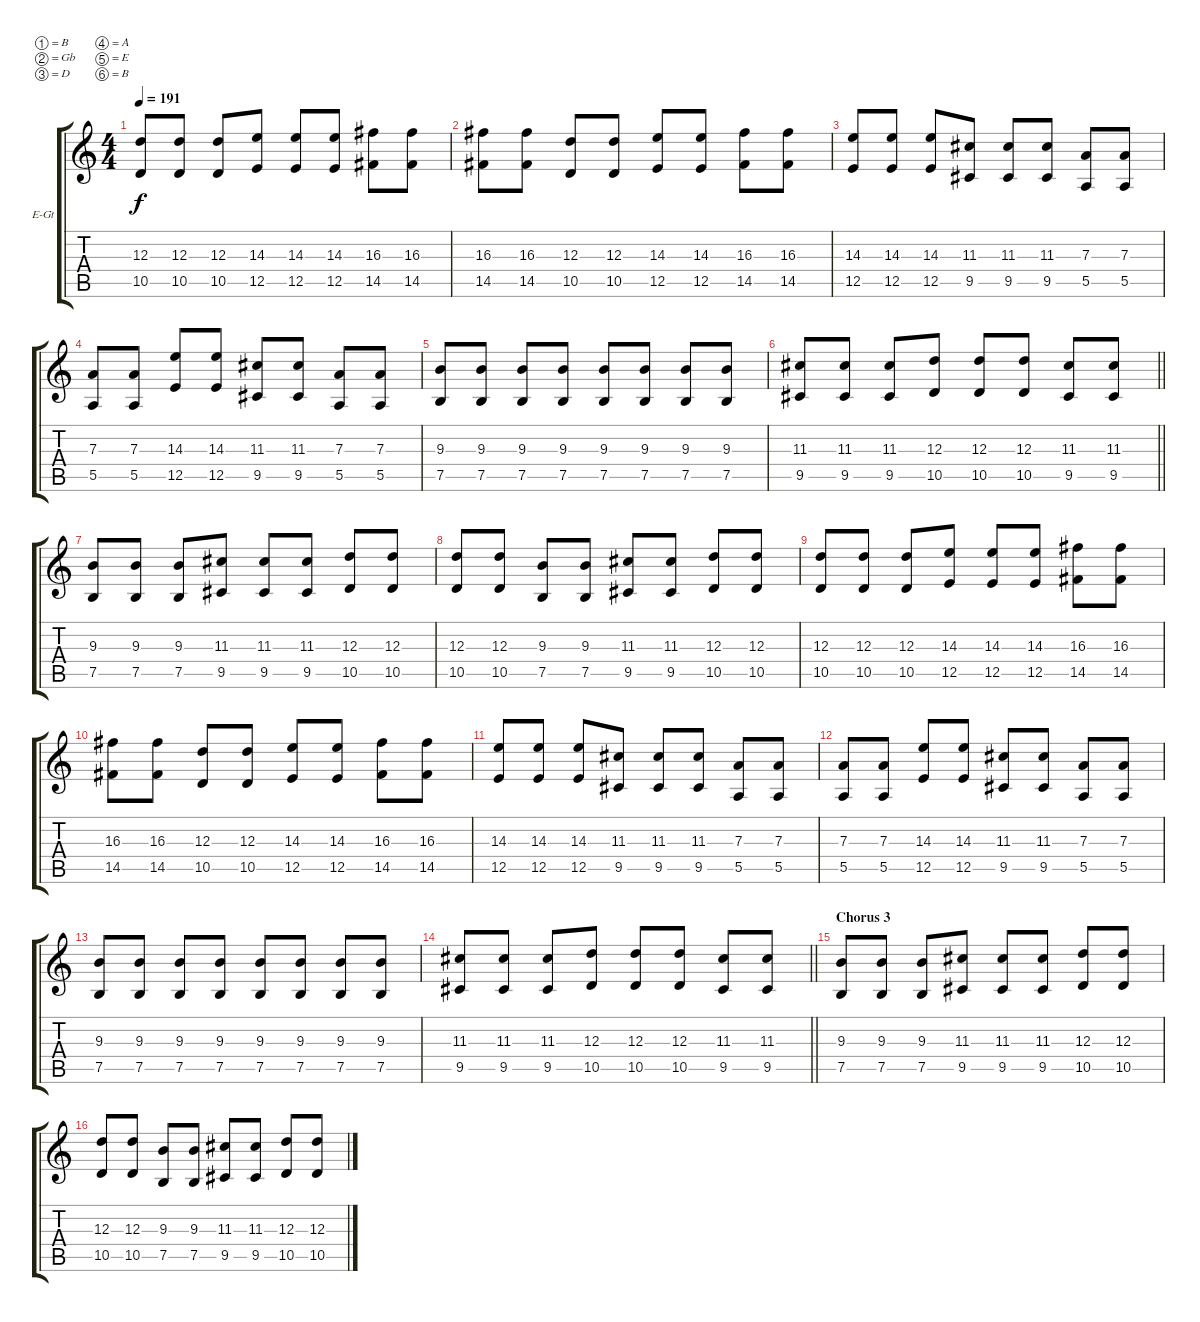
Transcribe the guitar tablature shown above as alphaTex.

\bracketExtendMode groupsimilarinstruments
\firstSystemTrackNameOrientation horizontal
\otherSystemsTrackNameOrientation horizontal
\track ("Guitar Lead " "E-Gt") {instrument distortionguitar}
\staff {score tabs}
\tuning (B3 Gb3 D3 A2 E2 B1)
\ts (4 4)
\tempo 191
\clef g2
\ks c
(12.3 10.5).8{dy f} (12.3 10.5).8 (12.3 10.5).8 (14.3 12.5).8 (14.3 12.5).8 (14.3 12.5).8 (16.3 14.5).8 (16.3 14.5).8 |
(16.3 14.5).8 (16.3 14.5).8 (12.3 10.5).8 (12.3 10.5).8 (14.3 12.5).8 (14.3 12.5).8 (16.3 14.5).8 (16.3 14.5).8 |
(14.3 12.5).8 (14.3 12.5).8 (14.3 12.5).8 (11.3 9.5).8 (11.3 9.5).8 (11.3 9.5).8 (7.3 5.5).8 (7.3 5.5).8 |
(7.3 5.5).8 (7.3 5.5).8 (14.3 12.5).8 (14.3 12.5).8 (11.3 9.5).8 (11.3 9.5).8 (7.3 5.5).8 (7.3 5.5).8 |
(9.3 7.5).8 (9.3 7.5).8 (9.3 7.5).8 (9.3 7.5).8 (9.3 7.5).8 (9.3 7.5).8 (9.3 7.5).8 (9.3 7.5).8 |
\barLineRight lightlight
(11.3 9.5).8 (11.3 9.5).8 (11.3 9.5).8 (12.3 10.5).8 (12.3 10.5).8 (12.3 10.5).8 (11.3 9.5).8 (11.3 9.5).8 |
\section ("" "")
(9.3 7.5).8 (9.3 7.5).8 (9.3 7.5).8 (11.3 9.5).8 (11.3 9.5).8 (11.3 9.5).8 (12.3 10.5).8 (12.3 10.5).8 |
(12.3 10.5).8 (12.3 10.5).8 (9.3 7.5).8 (9.3 7.5).8 (11.3 9.5).8 (11.3 9.5).8 (12.3 10.5).8 (12.3 10.5).8 |
(12.3 10.5).8 (12.3 10.5).8 (12.3 10.5).8 (14.3 12.5).8 (14.3 12.5).8 (14.3 12.5).8 (16.3 14.5).8 (16.3 14.5).8 |
(16.3 14.5).8 (16.3 14.5).8 (12.3 10.5).8 (12.3 10.5).8 (14.3 12.5).8 (14.3 12.5).8 (16.3 14.5).8 (16.3 14.5).8 |
(14.3 12.5).8 (14.3 12.5).8 (14.3 12.5).8 (11.3 9.5).8 (11.3 9.5).8 (11.3 9.5).8 (7.3 5.5).8 (7.3 5.5).8 |
(7.3 5.5).8 (7.3 5.5).8 (14.3 12.5).8 (14.3 12.5).8 (11.3 9.5).8 (11.3 9.5).8 (7.3 5.5).8 (7.3 5.5).8 |
(9.3 7.5).8 (9.3 7.5).8 (9.3 7.5).8 (9.3 7.5).8 (9.3 7.5).8 (9.3 7.5).8 (9.3 7.5).8 (9.3 7.5).8 |
\barLineRight lightlight
(11.3 9.5).8 (11.3 9.5).8 (11.3 9.5).8 (12.3 10.5).8 (12.3 10.5).8 (12.3 10.5).8 (11.3 9.5).8 (11.3 9.5).8 |
\section ("" "Chorus 3")
(9.3 7.5).8 (9.3 7.5).8 (9.3 7.5).8 (11.3 9.5).8 (11.3 9.5).8 (11.3 9.5).8 (12.3 10.5).8 (12.3 10.5).8 |
(12.3 10.5).8 (12.3 10.5).8 (9.3 7.5).8 (9.3 7.5).8 (11.3 9.5).8 (11.3 9.5).8 (12.3 10.5).8 (12.3 10.5).8
